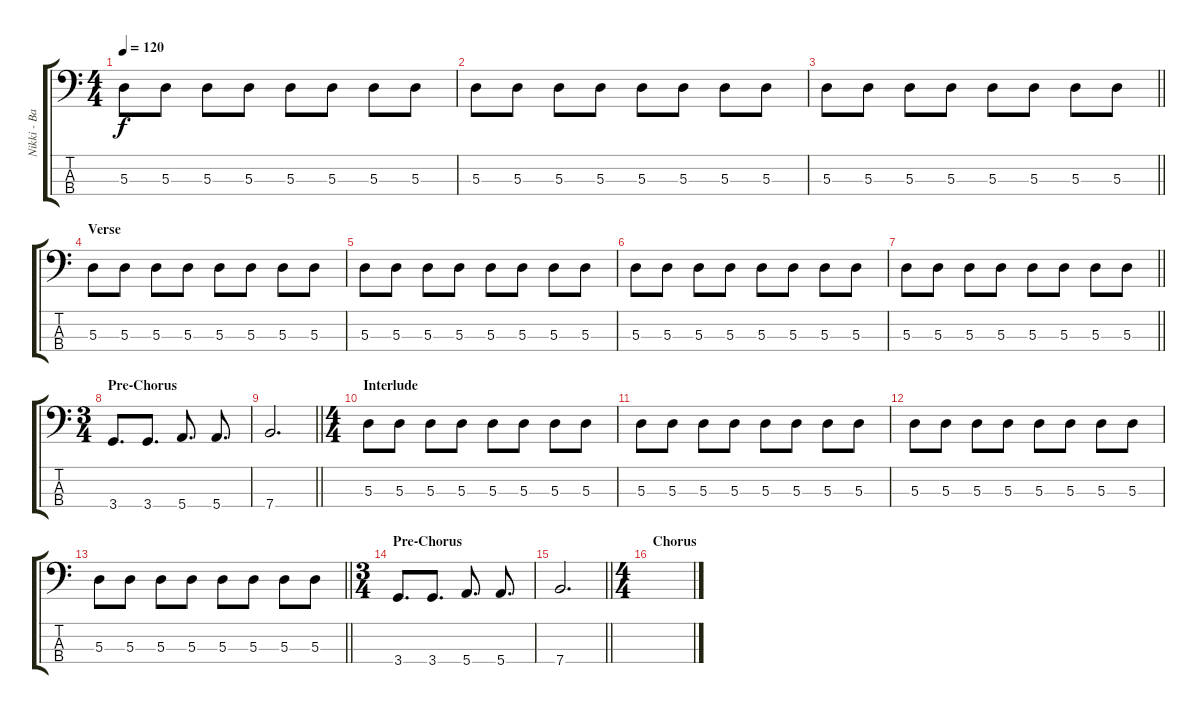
\track ("Nikki - Bass" "Nikki - Ba") {instrument electricbassfinger}
\staff {score tabs}
\tuning (G2 D2 A1 E1) {hide}
\ts (4 4)
\tempo 120
\clef f4
\ks c
5.3.8{dy f} 5.3.8 5.3.8 5.3.8 5.3.8 5.3.8 5.3.8 5.3.8 |
5.3.8 5.3.8 5.3.8 5.3.8 5.3.8 5.3.8 5.3.8 5.3.8 |
\barLineRight lightlight
5.3.8 5.3.8 5.3.8 5.3.8 5.3.8 5.3.8 5.3.8 5.3.8 |
\section ("" "Verse")
5.3.8 5.3.8 5.3.8 5.3.8 5.3.8 5.3.8 5.3.8 5.3.8 |
5.3.8 5.3.8 5.3.8 5.3.8 5.3.8 5.3.8 5.3.8 5.3.8 |
5.3.8 5.3.8 5.3.8 5.3.8 5.3.8 5.3.8 5.3.8 5.3.8 |
\barLineRight lightlight
5.3.8 5.3.8 5.3.8 5.3.8 5.3.8 5.3.8 5.3.8 5.3.8 |
\ts (3 4)
\section ("" "Pre-Chorus")
3.4.8{d} 3.4.8{d} 5.4.8{d} 5.4.8{d} |
\barLineRight lightlight
7.4.2{d} |
\ts (4 4)
\section ("" "Interlude")
5.3.8 5.3.8 5.3.8 5.3.8 5.3.8 5.3.8 5.3.8 5.3.8 |
5.3.8 5.3.8 5.3.8 5.3.8 5.3.8 5.3.8 5.3.8 5.3.8 |
5.3.8 5.3.8 5.3.8 5.3.8 5.3.8 5.3.8 5.3.8 5.3.8 |
\barLineRight lightlight
5.3.8 5.3.8 5.3.8 5.3.8 5.3.8 5.3.8 5.3.8 5.3.8 |
\ts (3 4)
\section ("" "Pre-Chorus")
3.4.8{d} 3.4.8{d} 5.4.8{d} 5.4.8{d} |
\barLineRight lightlight
7.4.2{d} |
\ts (4 4)
\section ("" "Chorus")
